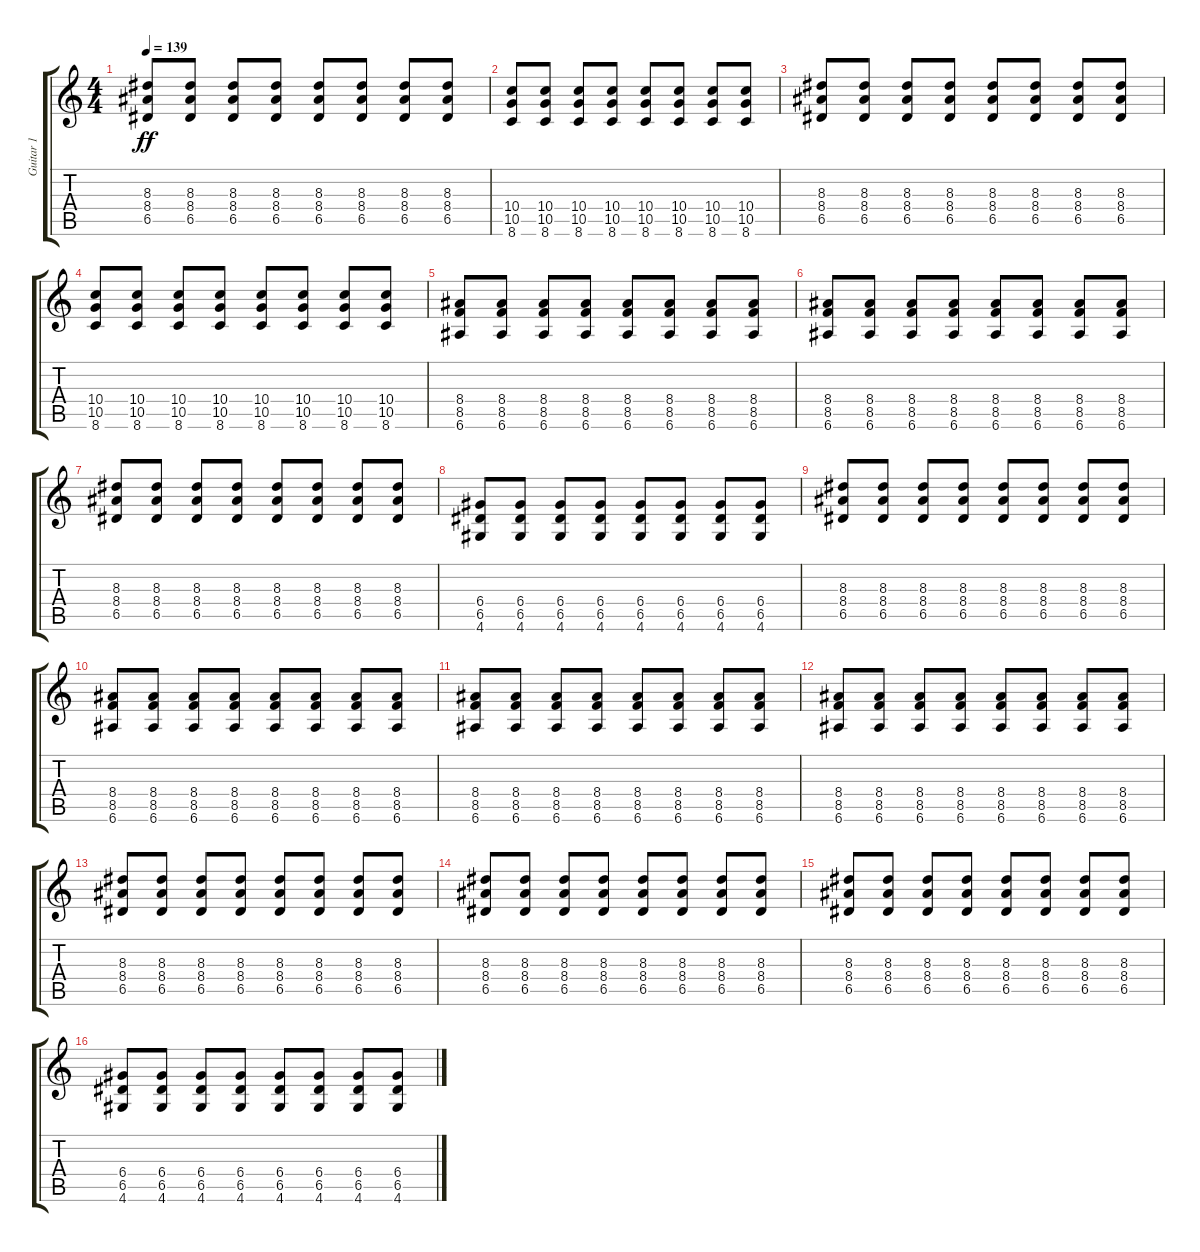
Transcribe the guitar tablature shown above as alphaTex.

\track ("Guitar 1" "Guitar 1") {instrument distortionguitar}
\staff {score tabs}
\tuning (E4 B3 G3 D3 A2 E2) {hide}
\ts (4 4)
\tempo 139
\clef g2
\ks c
(8.3 8.4 6.5).8{dy ff} (8.3 8.4 6.5).8 (8.3 8.4 6.5).8 (8.3 8.4 6.5).8 (8.3 8.4 6.5).8 (8.3 8.4 6.5).8 (8.3 8.4 6.5).8 (8.3 8.4 6.5).8 |
(10.4 10.5 8.6).8 (10.4 10.5 8.6).8 (10.4 10.5 8.6).8 (10.4 10.5 8.6).8 (10.4 10.5 8.6).8 (10.4 10.5 8.6).8 (10.4 10.5 8.6).8 (10.4 10.5 8.6).8 |
(8.3 8.4 6.5).8 (8.3 8.4 6.5).8 (8.3 8.4 6.5).8 (8.3 8.4 6.5).8 (8.3 8.4 6.5).8 (8.3 8.4 6.5).8 (8.3 8.4 6.5).8 (8.3 8.4 6.5).8 |
(10.4 10.5 8.6).8 (10.4 10.5 8.6).8 (10.4 10.5 8.6).8 (10.4 10.5 8.6).8 (10.4 10.5 8.6).8 (10.4 10.5 8.6).8 (10.4 10.5 8.6).8 (10.4 10.5 8.6).8 |
(8.4 8.5 6.6).8 (8.4 8.5 6.6).8 (8.4 8.5 6.6).8 (8.4 8.5 6.6).8 (8.4 8.5 6.6).8 (8.4 8.5 6.6).8 (8.4 8.5 6.6).8 (8.4 8.5 6.6).8 |
(8.4 8.5 6.6).8 (8.4 8.5 6.6).8 (8.4 8.5 6.6).8 (8.4 8.5 6.6).8 (8.4 8.5 6.6).8 (8.4 8.5 6.6).8 (8.4 8.5 6.6).8 (8.4 8.5 6.6).8 |
(8.3 8.4 6.5).8 (8.3 8.4 6.5).8 (8.3 8.4 6.5).8 (8.3 8.4 6.5).8 (8.3 8.4 6.5).8 (8.3 8.4 6.5).8 (8.3 8.4 6.5).8 (8.3 8.4 6.5).8 |
(6.4 6.5 4.6).8 (6.4 6.5 4.6).8 (6.4 6.5 4.6).8 (6.4 6.5 4.6).8 (6.4 6.5 4.6).8 (6.4 6.5 4.6).8 (6.4 6.5 4.6).8 (6.4 6.5 4.6).8 |
(8.3 8.4 6.5).8 (8.3 8.4 6.5).8 (8.3 8.4 6.5).8 (8.3 8.4 6.5).8 (8.3 8.4 6.5).8 (8.3 8.4 6.5).8 (8.3 8.4 6.5).8 (8.3 8.4 6.5).8 |
(8.4 8.5 6.6).8 (8.4 8.5 6.6).8 (8.4 8.5 6.6).8 (8.4 8.5 6.6).8 (8.4 8.5 6.6).8 (8.4 8.5 6.6).8 (8.4 8.5 6.6).8 (8.4 8.5 6.6).8 |
(8.4 8.5 6.6).8 (8.4 8.5 6.6).8 (8.4 8.5 6.6).8 (8.4 8.5 6.6).8 (8.4 8.5 6.6).8 (8.4 8.5 6.6).8 (8.4 8.5 6.6).8 (8.4 8.5 6.6).8 |
(8.4 8.5 6.6).8 (8.4 8.5 6.6).8 (8.4 8.5 6.6).8 (8.4 8.5 6.6).8 (8.4 8.5 6.6).8 (8.4 8.5 6.6).8 (8.4 8.5 6.6).8 (8.4 8.5 6.6).8 |
(8.3 8.4 6.5).8 (8.3 8.4 6.5).8 (8.3 8.4 6.5).8 (8.3 8.4 6.5).8 (8.3 8.4 6.5).8 (8.3 8.4 6.5).8 (8.3 8.4 6.5).8 (8.3 8.4 6.5).8 |
(8.3 8.4 6.5).8 (8.3 8.4 6.5).8 (8.3 8.4 6.5).8 (8.3 8.4 6.5).8 (8.3 8.4 6.5).8 (8.3 8.4 6.5).8 (8.3 8.4 6.5).8 (8.3 8.4 6.5).8 |
(8.3 8.4 6.5).8 (8.3 8.4 6.5).8 (8.3 8.4 6.5).8 (8.3 8.4 6.5).8 (8.3 8.4 6.5).8 (8.3 8.4 6.5).8 (8.3 8.4 6.5).8 (8.3 8.4 6.5).8 |
(6.4 6.5 4.6).8 (6.4 6.5 4.6).8 (6.4 6.5 4.6).8 (6.4 6.5 4.6).8 (6.4 6.5 4.6).8 (6.4 6.5 4.6).8 (6.4 6.5 4.6).8 (6.4 6.5 4.6).8
